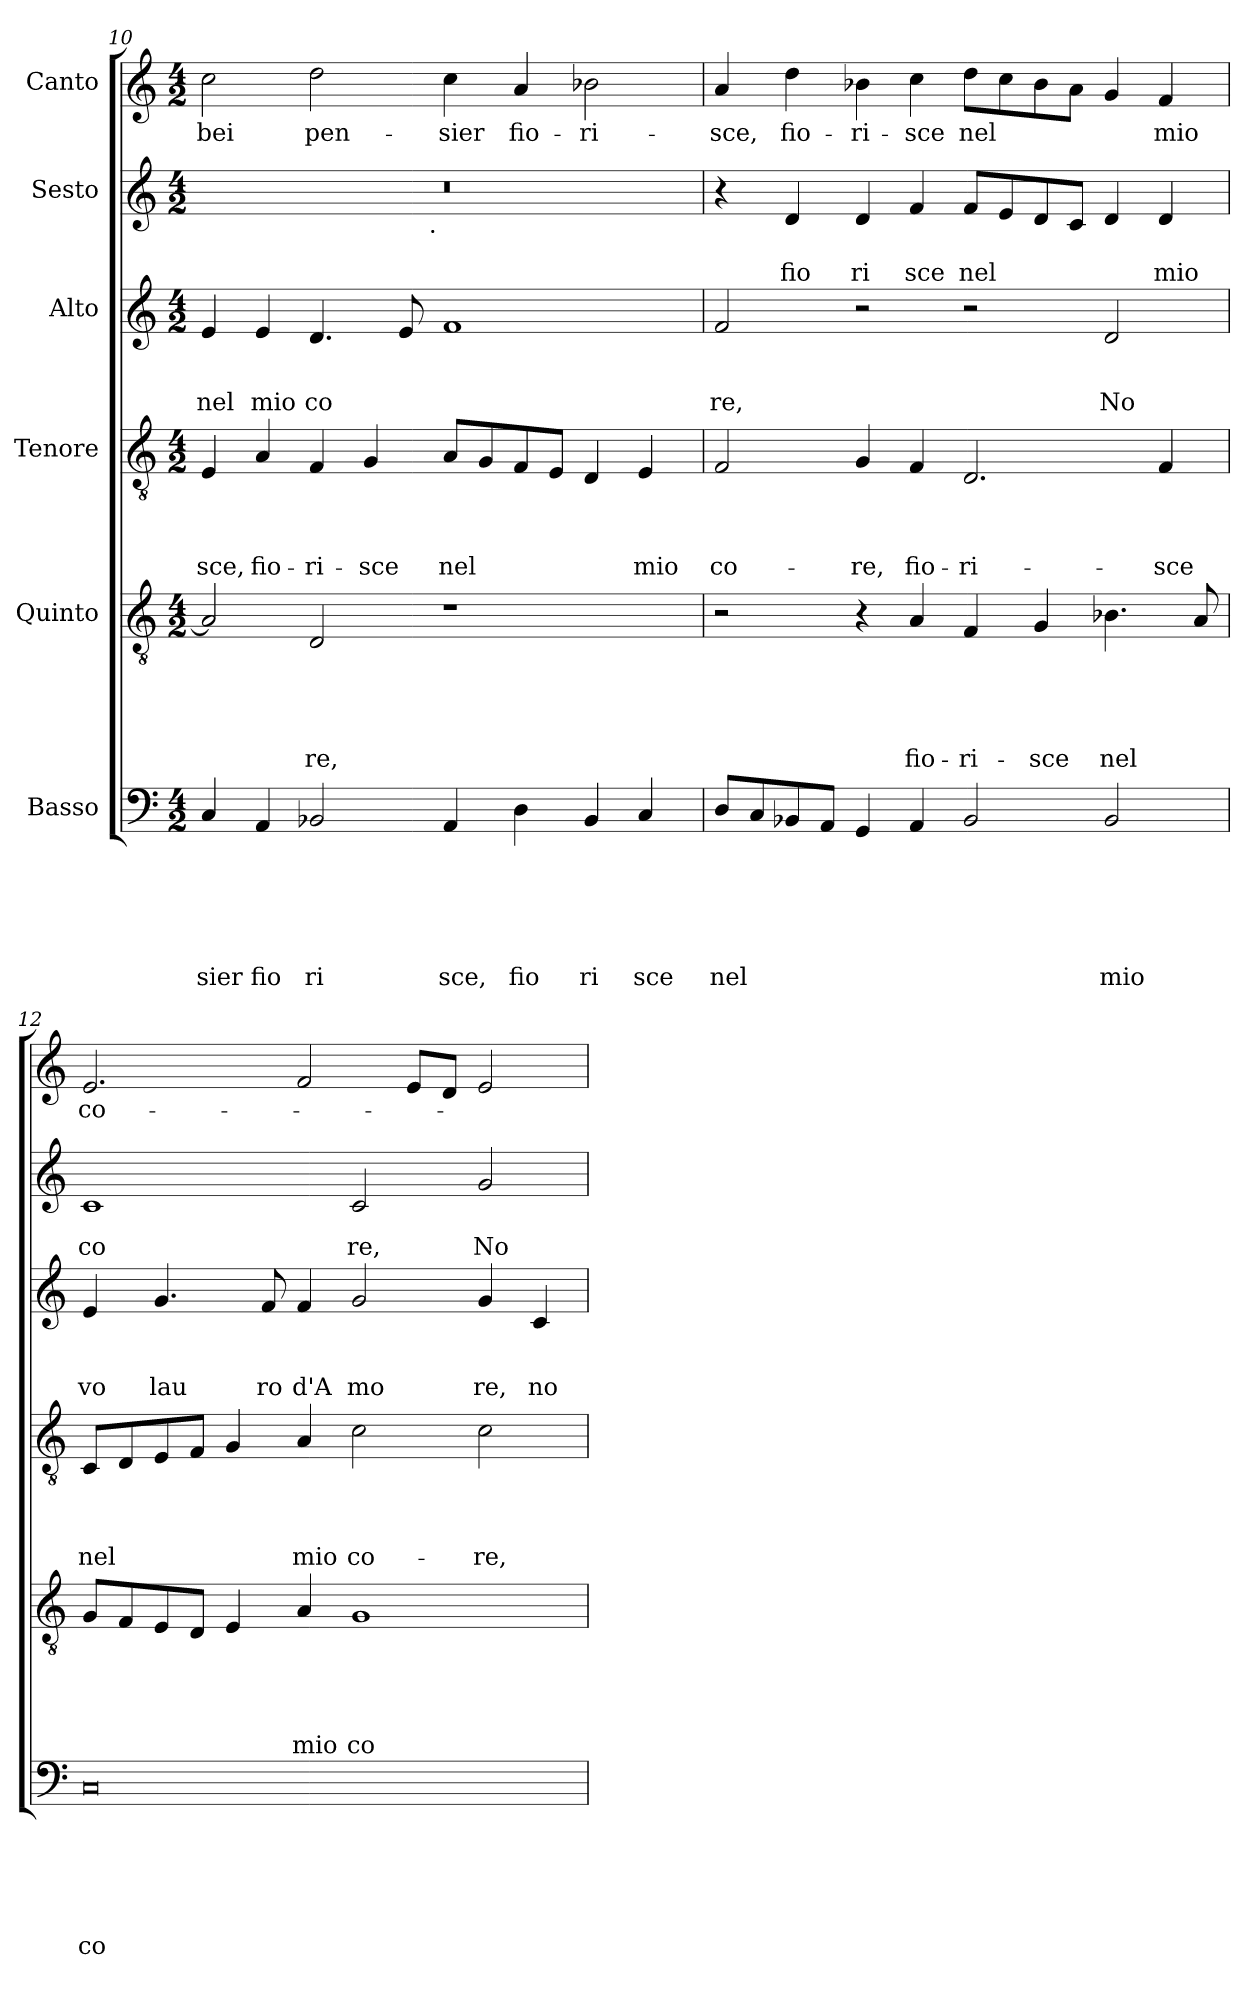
**kern	**text	**text	**text	**text	**text	**text	**kern	**text	**text	**text	**text	**text	**kern	**text	**text	**text	**text	**kern	**text	**text	**text	**kern	**text	**text	**kern	**text
*part6	*part6	*part6	*part6	*part6	*part6	*part6	*part5	*part5	*part5	*part5	*part5	*part5	*part4	*part4	*part4	*part4	*part4	*part3	*part3	*part3	*part3	*part2	*part2	*part2	*part1	*part1
*staff6	*staff6	*staff6	*staff6	*staff6	*staff6	*staff6	*staff5	*staff5	*staff5	*staff5	*staff5	*staff5	*staff4	*staff4	*staff4	*staff4	*staff4	*staff3	*staff3	*staff3	*staff3	*staff2	*staff2	*staff2	*staff1	*staff1
*I"Basso	*	*	*	*	*	*	*I"Quinto	*	*	*	*	*	*I"Tenore	*	*	*	*	*I"Alto	*	*	*	*I"Sesto	*	*	*I"Canto	*
*clefF4	*	*	*	*	*	*	*clefGv2	*	*	*	*	*	*clefGv2	*	*	*	*	*clefG2	*	*	*	*clefG2	*	*	*clefG2	*
*k[]	*	*	*	*	*	*	*k[]	*	*	*	*	*	*k[]	*	*	*	*	*k[]	*	*	*	*k[]	*	*	*k[]	*
*C:	*	*	*	*	*	*	*C:	*	*	*	*	*	*C:	*	*	*	*	*C:	*	*	*	*C:	*	*	*C:	*
*M4/2	*	*	*	*	*	*	*M4/2	*	*	*	*	*	*M4/2	*	*	*	*	*M4/2	*	*	*	*M4/2	*	*	*M4/2	*
=10	=10	=10	=10	=10	=10	=10	=10	=10	=10	=10	=10	=10	=10	=10	=10	=10	=10	=10	=10	=10	=10	=10	=10	=10	=10	=10
!	!	!	!	!	!	!LO:LY:b	!	!	!	!	!	!	!	!	!	!	!LO:LY:b	!	!	!	!LO:LY:b	!	!	!	!	!LO:LY:b
*	*	*	*	*	*	*	*	*	*	*	*	*	*	*	*	*	*	*	*	*	*	*^	*	*	*	*
4C/	.	.	.	.	.	sier	2A/]	.	.	.	.	.	4E/	.	.	.	-sce,	4e/	.	.	nel	0r	2ryy	.	.	2cc\	bei
!	!	!	!	!	!	!LO:LY:b	!	!	!	!	!	!	!	!	!	!	!LO:LY:b	!	!	!	!LO:LY:b	!	!	!	!	!	!
4AA/	.	.	.	.	.	fio	.	.	.	.	.	.	4A/	.	.	.	fio-	4e/	.	.	mio	.	.	.	.	.	.
!	!	!	!	!	!	!LO:LY:b	!	!	!	!	!	!LO:LY:b	!	!	!	!	!LO:LY:b	!	!	!	!LO:LY:b	!	!	!	!	!	!LO:LY:b
2BB-X/	.	.	.	.	.	ri	2D/	.	.	.	.	re,	4F/	.	.	.	-ri-	4.d/	.	.	co	.	4...ryy	.	.	2dd\	pen-
!	!	!	!	!	!	!	!	!	!	!	!	!	!	!	!	!	!LO:LY:b	!	!	!	!	!	!	!	!	!	!
.	.	.	.	.	.	.	.	.	.	.	.	.	4G/	.	.	.	-sce	.	.	.	.	.	.	.	.	.	.
.	.	.	.	.	.	.	.	.	.	.	.	.	.	.	.	.	.	8e/	.	.	.	.	.	.	.	.	.
!	!	!	!	!	!	!	!	!	!	!	!	!	!	!	!	!	!	!	!	!	!	!	!LO:TX:b:t=.	!	!	!	!
.	.	.	.	.	.	.	.	.	.	.	.	.	.	.	.	.	.	.	.	.	.	.	1ryy	.	.	.	.
!	!	!	!	!	!	!LO:LY:b	!	!	!	!	!	!	!	!	!	!	!LO:LY:b	!	!	!	!	!	!	!	!	!	!LO:LY:b
4AA/	.	.	.	.	.	sce,	1r	.	.	.	.	.	8A/L	.	.	.	nel	1f	.	.	.	.	.	.	.	4cc\	-sier
.	.	.	.	.	.	.	.	.	.	.	.	.	8G/	.	.	.	.	.	.	.	.	.	.	.	.	.	.
!	!	!	!	!	!	!LO:LY:b	!	!	!	!	!	!	!	!	!	!	!	!	!	!	!	!	!	!	!	!	!LO:LY:b
4D\	.	.	.	.	.	fio	.	.	.	.	.	.	8F/	.	.	.	.	.	.	.	.	.	.	.	.	4a/	fio-
.	.	.	.	.	.	.	.	.	.	.	.	.	8E/J	.	.	.	.	.	.	.	.	.	.	.	.	.	.
!	!	!	!	!	!	!LO:LY:b	!	!	!	!	!	!	!	!	!	!	!	!	!	!	!	!	!	!	!	!	!LO:LY:b
4BB-/	.	.	.	.	.	ri	.	.	.	.	.	.	4D/	.	.	.	.	.	.	.	.	.	.	.	.	2b-X\	-ri-
!	!	!	!	!	!	!LO:LY:b	!	!	!	!	!	!	!	!	!	!	!LO:LY:b	!	!	!	!	!	!	!	!	!	!
4C/	.	.	.	.	.	sce	.	.	.	.	.	.	4E/	.	.	.	mio	.	.	.	.	.	.	.	.	.	.
.	.	.	.	.	.	.	.	.	.	.	.	.	.	.	.	.	.	.	.	.	.	.	32ryy	.	.	.	.
!!LO:PB:g=z
=11	=11	=11	=11	=11	=11	=11	=11	=11	=11	=11	=11	=11	=11	=11	=11	=11	=11	=11	=11	=11	=11	=11	=11	=11	=11	=11	=11
!	!	!	!	!	!	!LO:LY:b	!	!	!	!	!	!	!	!	!	!	!LO:LY:b	!	!	!	!LO:LY:b	!	!	!	!	!	!LO:LY:b
*	*	*	*	*	*	*	*	*	*	*	*	*	*	*	*	*	*	*	*	*	*	*v	*v	*	*	*	*
8D/L	.	.	.	.	.	nel	2r	.	.	.	.	.	2F/	.	.	.	co-	2f/	.	.	re,	4r	.	.	4a/	-sce,
8C/	.	.	.	.	.	.	.	.	.	.	.	.	.	.	.	.	.	.	.	.	.	.	.	.	.	.
!	!	!	!	!	!	!	!	!	!	!	!	!	!	!	!	!	!	!	!	!	!	!	!	!LO:LY:b	!	!LO:LY:b
8BB-X/	.	.	.	.	.	.	.	.	.	.	.	.	.	.	.	.	.	.	.	.	.	4d/	.	fio	4dd\	fio-
8AA/J	.	.	.	.	.	.	.	.	.	.	.	.	.	.	.	.	.	.	.	.	.	.	.	.	.	.
!	!	!	!	!	!	!	!	!	!	!	!	!	!	!	!	!	!LO:LY:b	!	!	!	!	!	!	!LO:LY:b	!	!LO:LY:b
4GG/	.	.	.	.	.	.	4r	.	.	.	.	.	4G/	.	.	.	-re,	2r	.	.	.	4d/	.	ri	4b-X\	-ri-
!	!	!	!	!	!	!	!	!	!	!	!	!LO:LY:b	!	!	!	!	!LO:LY:b	!	!	!	!	!	!	!LO:LY:b	!	!LO:LY:b
4AA/	.	.	.	.	.	.	4A/	.	.	.	.	fio-	4F/	.	.	.	fio-	.	.	.	.	4f/	.	sce	4cc\	-sce
!	!	!	!	!	!	!	!	!	!	!	!	!LO:LY:b	!	!	!	!	!LO:LY:b	!	!	!	!	!	!	!LO:LY:b	!	!LO:LY:b
2BB-/	.	.	.	.	.	.	4F/	.	.	.	.	-ri-	2.D/	.	.	.	-ri-	2r	.	.	.	8f/L	.	nel	8dd\L	nel
.	.	.	.	.	.	.	.	.	.	.	.	.	.	.	.	.	.	.	.	.	.	8e/	.	.	8cc\	.
!	!	!	!	!	!	!	!	!	!	!	!	!LO:LY:b	!	!	!	!	!	!	!	!	!	!	!	!	!	!
.	.	.	.	.	.	.	4G/	.	.	.	.	-sce	.	.	.	.	.	.	.	.	.	8d/	.	.	8b-\	.
.	.	.	.	.	.	.	.	.	.	.	.	.	.	.	.	.	.	.	.	.	.	8c/J	.	.	8a\J	.
!	!	!	!	!	!	!LO:LY:b	!	!	!	!	!	!LO:LY:b	!	!	!	!	!	!	!	!	!LO:LY:b	!	!	!	!	!
2BB-/	.	.	.	.	.	mio	4.B-X\	.	.	.	.	nel	.	.	.	.	.	2d/	.	.	No	4d/	.	.	4g/	.
!	!	!	!	!	!	!	!	!	!	!	!	!	!	!	!	!	!LO:LY:b	!	!	!	!	!	!	!LO:LY:b	!	!LO:LY:b
.	.	.	.	.	.	.	.	.	.	.	.	.	4F/	.	.	.	-sce	.	.	.	.	4d/	.	mio	4f/	mio
.	.	.	.	.	.	.	8A/	.	.	.	.	.	.	.	.	.	.	.	.	.	.	.	.	.	.	.
=12	=12	=12	=12	=12	=12	=12	=12	=12	=12	=12	=12	=12	=12	=12	=12	=12	=12	=12	=12	=12	=12	=12	=12	=12	=12	=12
!	!	!	!	!	!	!LO:LY:b	!	!	!	!	!	!	!	!	!	!	!LO:LY:b	!	!	!	!LO:LY:b	!	!	!LO:LY:b	!	!LO:LY:b
0C	.	.	.	.	.	co	8G/L	.	.	.	.	.	8C/L	.	.	.	nel	4e/	.	.	vo	1c	.	co	2.e/	co-
.	.	.	.	.	.	.	8F/	.	.	.	.	.	8D/	.	.	.	.	.	.	.	.	.	.	.	.	.
!	!	!	!	!	!	!	!	!	!	!	!	!	!	!	!	!	!	!	!	!	!LO:LY:b	!	!	!	!	!
.	.	.	.	.	.	.	8E/	.	.	.	.	.	8E/	.	.	.	.	4.g/	.	.	lau	.	.	.	.	.
.	.	.	.	.	.	.	8D/J	.	.	.	.	.	8F/J	.	.	.	.	.	.	.	.	.	.	.	.	.
.	.	.	.	.	.	.	4E/	.	.	.	.	.	4G/	.	.	.	.	.	.	.	.	.	.	.	.	.
!	!	!	!	!	!	!	!	!	!	!	!	!	!	!	!	!	!	!	!	!	!LO:LY:b	!	!	!	!	!
.	.	.	.	.	.	.	.	.	.	.	.	.	.	.	.	.	.	8f/	.	.	ro	.	.	.	.	.
!	!	!	!	!	!	!	!	!	!	!	!	!LO:LY:b	!	!	!	!	!LO:LY:b	!	!	!	!LO:LY:b	!	!	!	!	!
.	.	.	.	.	.	.	4A/	.	.	.	.	mio	4A/	.	.	.	mio	4f/	.	.	d'A	.	.	.	2f/	.
!	!	!	!	!	!	!	!	!	!	!	!	!LO:LY:b	!	!	!	!	!LO:LY:b	!	!	!	!LO:LY:b	!	!	!LO:LY:b	!	!
.	.	.	.	.	.	.	1G	.	.	.	.	co-	2c\	.	.	.	co-	2g/	.	.	mo	2c/	.	re,	.	.
.	.	.	.	.	.	.	.	.	.	.	.	.	.	.	.	.	.	.	.	.	.	.	.	.	8e/L	.
.	.	.	.	.	.	.	.	.	.	.	.	.	.	.	.	.	.	.	.	.	.	.	.	.	8d/J	.
!	!	!	!	!	!	!	!	!	!	!	!	!	!	!	!	!	!LO:LY:b	!	!	!	!LO:LY:b	!	!	!LO:LY:b	!	!
.	.	.	.	.	.	.	.	.	.	.	.	.	2c\	.	.	.	-re,	4g/	.	.	re,	2g/	.	No	2e/	.
!	!	!	!	!	!	!	!	!	!	!	!	!	!	!	!	!	!	!	!	!	!LO:LY:b	!	!	!	!	!
.	.	.	.	.	.	.	.	.	.	.	.	.	.	.	.	.	.	4c/	.	.	no	.	.	.	.	.
=	=	=	=	=	=	=	=	=	=	=	=	=	=	=	=	=	=	=	=	=	=	=	=	=	=	=
*-	*-	*-	*-	*-	*-	*-	*-	*-	*-	*-	*-	*-	*-	*-	*-	*-	*-	*-	*-	*-	*-	*-	*-	*-	*-	*-
